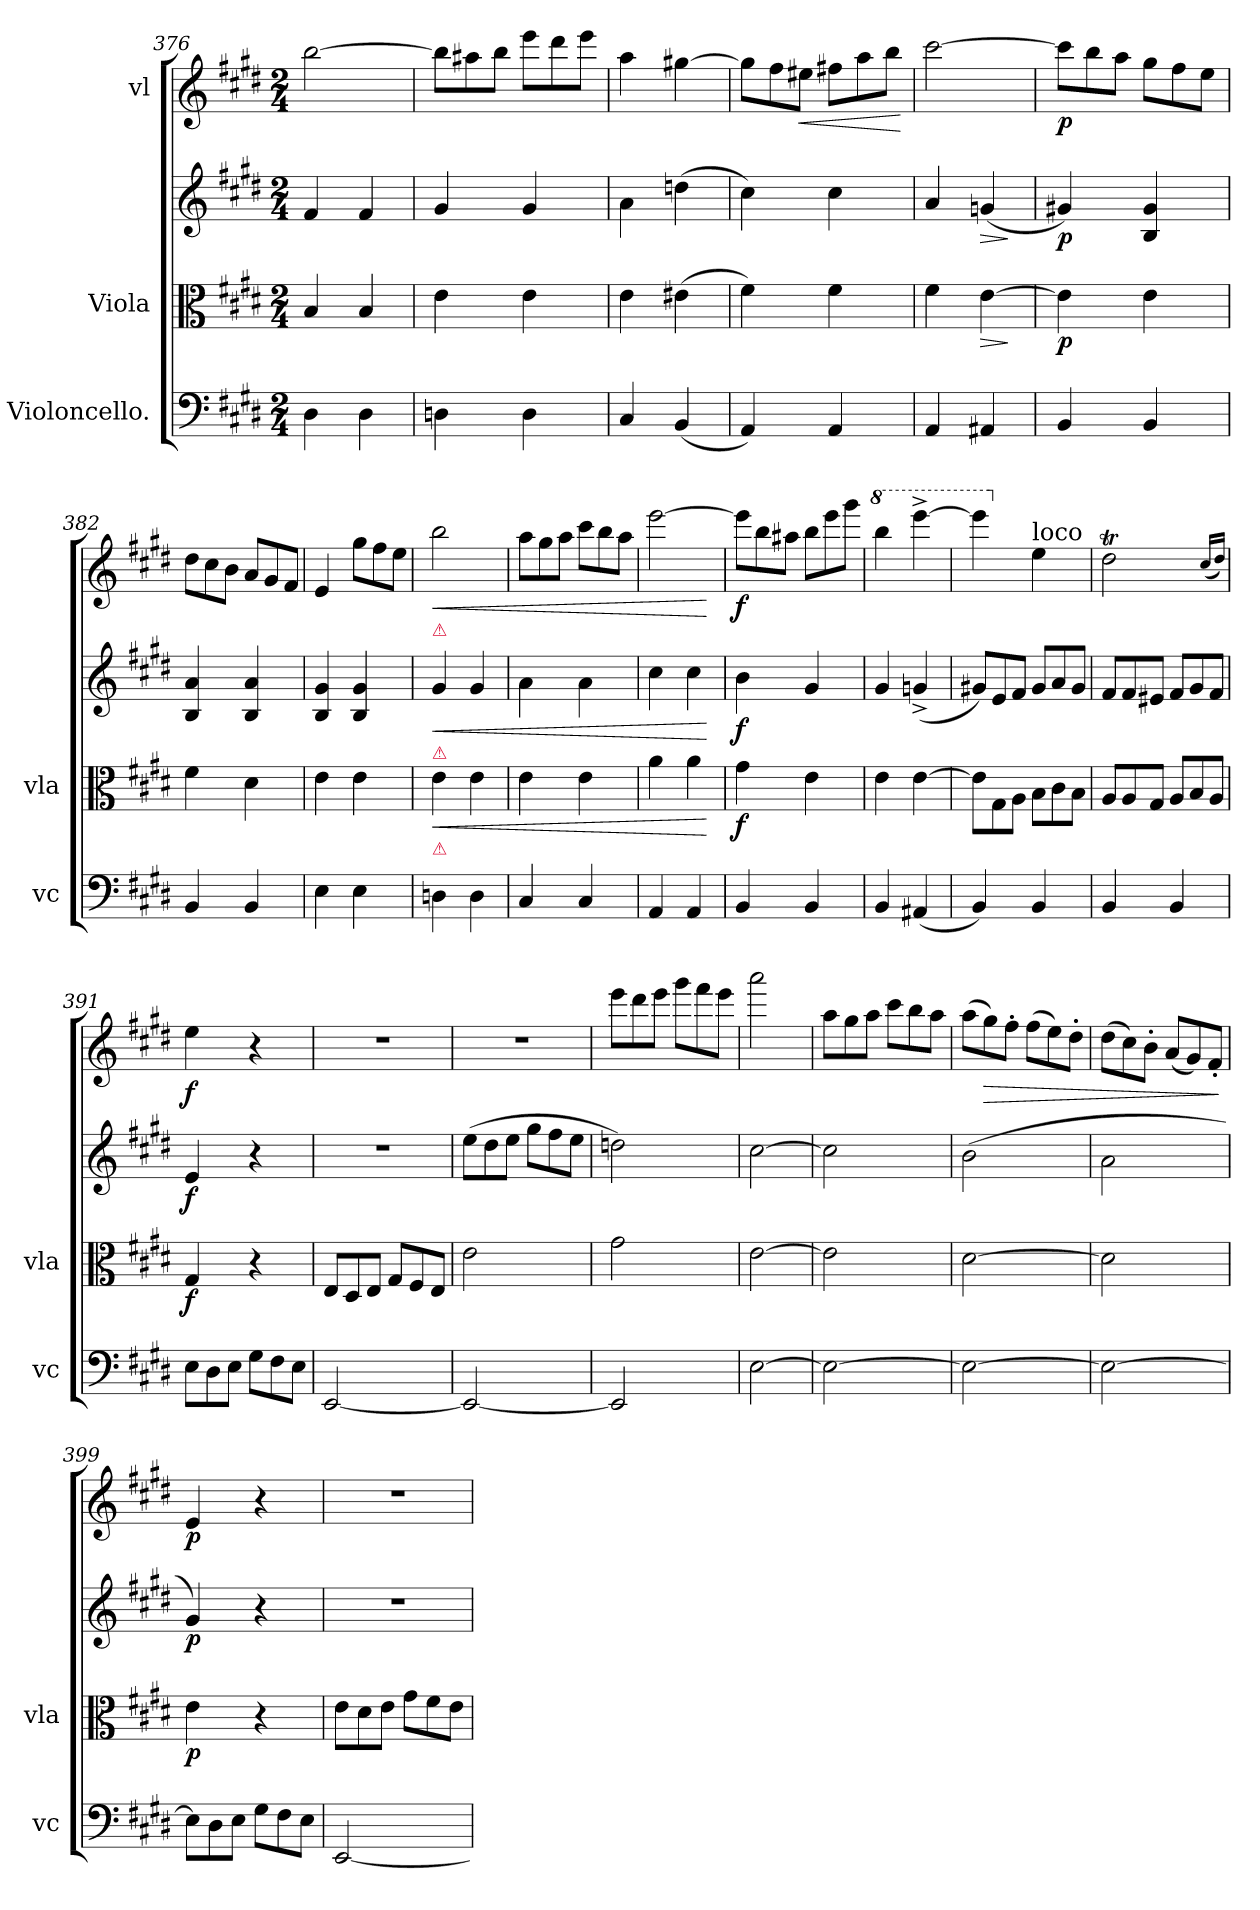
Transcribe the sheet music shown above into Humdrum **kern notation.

**kern	**kern	**dynam	**kern	**dynam	**kern	**dynam
*part4	*part3	*part3	*part2	*part2	*part1	*part1
*staff4	*staff3	*staff3	*staff2	*staff2	*staff1	*staff1
*I"Violoncello.	*I"Viola	*	*	*	*I"vl	*
*I'vc	*I'vla	*	*	*	*	*
*clefF4	*clefC3	*	*clefG2	*	*clefG2	*
*k[f#c#g#d#]	*k[f#c#g#d#]	*	*k[f#c#g#d#]	*	*k[f#c#g#d#]	*
*M2/4	*M2/4	*	*M2/4	*	*M2/4	*
=376	=376	=376	=376	=376	=376	=376
4D#\	4B/	.	4f#/	.	[2bb\	.
4D#\	4B/	.	4f#/	.	.	.
=377	=377	=377	=377	=377	=377	=377
*	*	*	*	*	*Xtuplet	*
4Dn\	4e\	.	4g#/	.	12bb\L]	.
.	.	.	.	.	12aa#X\	.
.	.	.	.	.	12bb\J	.
4D\	4e\	.	4g#/	.	12eee\L	.
.	.	.	.	.	12ddd#\	.
.	.	.	.	.	12eee\J	.
=378	=378	=378	=378	=378	=378	=378
4C#/	4e\	.	4a\	.	4aa\	.
(4BB/	(4e#X\	.	(4ddn\	.	[4gg#X\	.
=379	=379	=379	=379	=379	=379	=379
4AA/)	4f#\)	.	4cc#\)	.	12gg#\L]	.
.	.	.	.	.	12ff#\	.
!	!	!	!	!	!	!LO:HP:b
.	.	.	.	.	12ee#X\J	<
4AA/	4f#\	.	4cc#\	.	12ff#X\L	.
.	.	.	.	.	12aa\	.
.	.	.	.	.	12bb\J	.
.	.	.	.	.	.	[
=380	=380	=380	=380	=380	=380	=380
4AA/	4f#\	.	4a/	.	[2ccc#\	.
!	!	!LO:HP:b	!	!LO:HP:b	!	!
4AA#X/	[4e\	>	(4gn/	>	.	.
.	.	]	.	]	.	.
=381	=381	=381	=381	=381	=381	=381
4BB/	4e\]	p	4g#X/)	p	12ccc#\L]	p
.	.	.	.	.	12bb\	.
.	.	.	.	.	12aa\J	.
4BB/	4e\	.	4B/ 4g#/	.	12gg#\L	.
.	.	.	.	.	12ff#\	.
.	.	.	.	.	12ee\J	.
=382	=382	=382	=382	=382	=382	=382
4BB/	4f#\	.	4B/ 4a/	.	12dd#\L	.
.	.	.	.	.	12cc#\	.
.	.	.	.	.	12b\J	.
4BB/	4d#\	.	4B/ 4a/	.	12a/L	.
.	.	.	.	.	12g#/	.
.	.	.	.	.	12f#/J	.
=383	=383	=383	=383	=383	=383	=383
4E\	4e\	.	4B/ 4g#/	.	4e/	.
4E\	4e\	.	4B/ 4g#/	.	12gg#\L	.
.	.	.	.	.	12ff#\	.
.	.	.	.	.	12ee\J	.
=384	=384	=384	=384	=384	=384	=384
!	!	!	!	!	!LO:TX:b:color=crimson:t=⚠	!
!	!	!	!LO:TX:b:color=crimson:t=⚠	!	!	!
!	!LO:TX:b:color=crimson:t=⚠	!	!	!	!	!
!	!	!LO:HP:b	!	!LO:HP:b	!	!LO:HP:b
4Dn\	4e\	<	4g#/	<	2bb\	<
4D\	4e\	.	4g#/	.	.	.
=385	=385	=385	=385	=385	=385	=385
4C#/	4e\	.	4a\	.	12aa\L	.
.	.	.	.	.	12gg#\	.
.	.	.	.	.	12aa\J	.
4C#/	4e\	.	4a\	.	12ccc#\L	.
.	.	.	.	.	12bb\	.
.	.	.	.	.	12aa\J	.
=386	=386	=386	=386	=386	=386	=386
4AA/	4a\	.	4cc#\	.	[2eee\	.
4AA/	4a\	.	4cc#\	.	.	.
.	.	[	.	[	.	[
=387	=387	=387	=387	=387	=387	=387
4BB/	4g#\	f	4b\	f	12eee\L]	f
.	.	.	.	.	12bb\	.
.	.	.	.	.	12aa#X\J	.
4BB/	4e\	.	4g#/	.	12bb\L	.
.	.	.	.	.	12eee\	.
.	.	.	.	.	12ggg#\J	.
=388	=388	=388	=388	=388	=388	=388
*	*	*	*	*	*8va	*
4BB/	4e\	.	4g#/	.	4bbb\	.
(4AA#X/	[4e\	.	(4gn^/	.	[4eeee^<\	.
=389	=389	=389	=389	=389	=389	=389
*	*Xtuplet	*	*Xtuplet	*	*	*
4BB/)	12e\L]	.	12g#X/L)	.	4eeee\]	.
.	12G#\	.	12e/	.	.	.
.	12A\J	.	12f#/J	.	.	.
*	*	*	*	*	*X8va	*
!	!	!	!	!	!LO:TX:a:t=loco	!
4BB/	12B\L	.	12g#/L	.	4ee\	.
.	12c#\	.	12a/	.	.	.
.	12B\J	.	12g#/J	.	.	.
=390	=390	=390	=390	=390	=390	=390
4BB/	12A/L	.	12f#/L	.	2dd#t\	.
.	12A/	.	12f#/	.	.	.
.	12G#/J	.	12e#X/J	.	.	.
4BB/	12A/L	.	12f#/L	.	.	.
.	12B/	.	12g#/	.	.	.
.	12A/J	.	12f#/J	.	.	.
.	.	.	.	.	(16qqcc#/LL	.
.	.	.	.	.	16qqdd#/JJ)	.
=391	=391	=391	=391	=391	=391	=391
*Xtuplet	*	*	*	*	*	*
12E\L	4G#/	f	4e/	f	4ee\	f
12D#\	.	.	.	.	.	.
12E\J	.	.	.	.	.	.
12G#\L	4r	.	4r	.	4r	.
12F#\	.	.	.	.	.	.
12E\J	.	.	.	.	.	.
=392	=392	=392	=392	=392	=392	=392
[2EE/	12E/L	.	2r	.	2r	.
.	12D#/	.	.	.	.	.
.	12E/J	.	.	.	.	.
.	12G#/L	.	.	.	.	.
.	12F#/	.	.	.	.	.
.	12E/J	.	.	.	.	.
=393	=393	=393	=393	=393	=393	=393
2EE/_	2e\	.	(12ee\L	.	2r	.
.	.	.	12dd#\	.	.	.
.	.	.	12ee\J	.	.	.
.	.	.	12gg#\L	.	.	.
.	.	.	12ff#\	.	.	.
.	.	.	12ee\J	.	.	.
=394	=394	=394	=394	=394	=394	=394
2EE/]	2g#\	.	2ddn\)	.	12eee\L	.
.	.	.	.	.	12ddd#\	.
.	.	.	.	.	12eee\J	.
.	.	.	.	.	12ggg#\L	.
.	.	.	.	.	12fff#\	.
.	.	.	.	.	12eee\J	.
=395	=395	=395	=395	=395	=395	=395
[2E\	[2e\	.	[2cc#\	.	2aaa\	.
=396	=396	=396	=396	=396	=396	=396
2E\_	2e\]	.	2cc#\]	.	12aa\L	.
.	.	.	.	.	12gg#\	.
.	.	.	.	.	12aa\J	.
.	.	.	.	.	12ccc#\L	.
.	.	.	.	.	12bb\	.
.	.	.	.	.	12aa\J	.
=397	=397	=397	=397	=397	=397	=397
2E\_	[2d#\	.	(2b\	.	(12aa\L	.
!	!	!	!	!	!	!LO:HP:b
.	.	.	.	.	12gg#\)	>
.	.	.	.	.	12ff#'\J	.
.	.	.	.	.	(12ff#\L	.
.	.	.	.	.	12ee\)	.
.	.	.	.	.	12dd#'\J	.
=398	=398	=398	=398	=398	=398	=398
2E\_	2d#\]	.	2a\	.	(12dd#\L	.
.	.	.	.	.	12cc#\)	.
.	.	.	.	.	12b'\J	.
.	.	.	.	.	(12a/L	.
.	.	.	.	.	12g#/)	.
.	.	.	.	.	12f#'/J	.
.	.	.	.	.	.	]
=399	=399	=399	=399	=399	=399	=399
12E\L]	4e\	p	4g#/)	p	4e/	p
12D#\	.	.	.	.	.	.
12E\J	.	.	.	.	.	.
12G#\L	4r	.	4r	.	4r	.
12F#\	.	.	.	.	.	.
12E\J	.	.	.	.	.	.
=400	=400	=400	=400	=400	=400	=400
[2EE/	12e\L	.	2r	.	2r	.
.	12d#\	.	.	.	.	.
.	12e\J	.	.	.	.	.
.	12g#\L	.	.	.	.	.
.	12f#\	.	.	.	.	.
.	12e\J	.	.	.	.	.
=	=	=	=	=	=	=
*-	*-	*-	*-	*-	*-	*-
